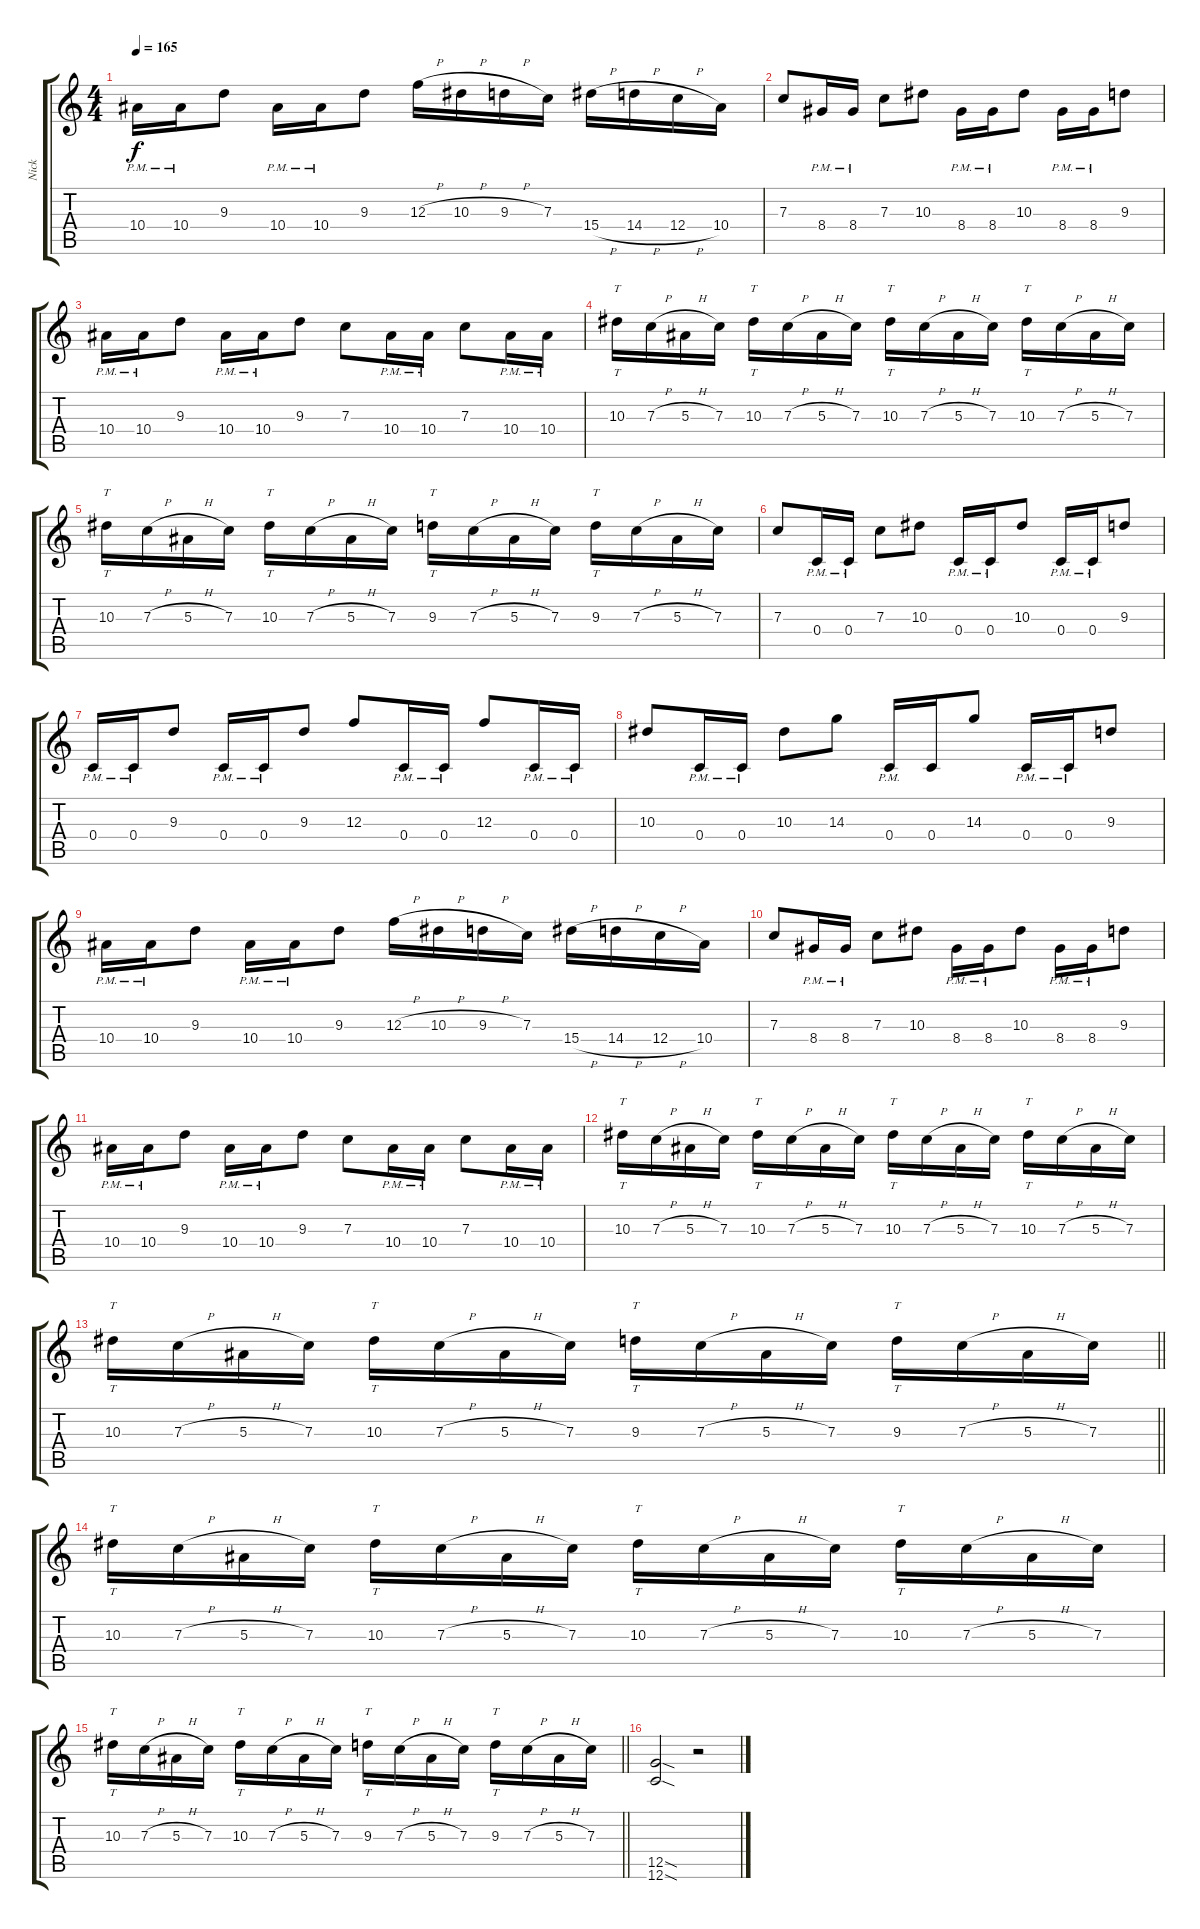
\track ("Nick" "Nick") {instrument distortionguitar}
\staff {score tabs}
\tuning (D4 A3 F3 C3 G2 C2) {hide}
\ts (4 4)
\tempo 165
\clef g2
\ks c
10.4{pm}.16{dy f} 10.4{pm}.16 9.3.8 10.4{pm}.16 10.4{pm}.16 9.3.8 12.3{h}.16 10.3{h}.16 9.3{h}.16 7.3.16 15.4{h}.16 14.4{h}.16 12.4{h}.16 10.4.16 |
7.3.8 8.4{pm}.16 8.4{pm}.16 7.3.8 10.3.8 8.4{pm}.16 8.4{pm}.16 10.3.8 8.4{pm}.16 8.4{pm}.16 9.3.8 |
10.4{pm}.16 10.4{pm}.16 9.3.8 10.4{pm}.16 10.4{pm}.16 9.3.8 7.3.8 10.4{pm}.16 10.4{pm}.16 7.3.8 10.4{pm}.16 10.4{pm}.16 |
10.3.16{tt} 7.3{h}.16 5.3{h}.16 7.3.16 10.3.16{tt} 7.3{h}.16 5.3{h}.16 7.3.16 10.3.16{tt} 7.3{h}.16 5.3{h}.16 7.3.16 10.3.16{tt} 7.3{h}.16 5.3{h}.16 7.3.16 |
10.3.16{tt} 7.3{h}.16 5.3{h}.16 7.3.16 10.3.16{tt} 7.3{h}.16 5.3{h}.16 7.3.16 9.3.16{tt} 7.3{h}.16 5.3{h}.16 7.3.16 9.3.16{tt} 7.3{h}.16 5.3{h}.16 7.3.16 |
7.3.8 0.4{pm}.16 0.4{pm}.16 7.3.8 10.3.8 0.4{pm}.16 0.4{pm}.16 10.3.8 0.4{pm}.16 0.4{pm}.16 9.3.8 |
0.4{pm}.16 0.4{pm}.16 9.3.8 0.4{pm}.16 0.4{pm}.16 9.3.8 12.3.8 0.4{pm}.16 0.4{pm}.16 12.3.8 0.4{pm}.16 0.4{pm}.16 |
10.3.8 0.4{pm}.16 0.4{pm}.16 10.3.8 14.3.8 0.4{pm}.16 0.4.16 14.3.8 0.4{pm}.16 0.4{pm}.16 9.3.8 |
10.4{pm}.16 10.4{pm}.16 9.3.8 10.4{pm}.16 10.4{pm}.16 9.3.8 12.3{h}.16 10.3{h}.16 9.3{h}.16 7.3.16 15.4{h}.16 14.4{h}.16 12.4{h}.16 10.4.16 |
7.3.8 8.4{pm}.16 8.4{pm}.16 7.3.8 10.3.8 8.4{pm}.16 8.4{pm}.16 10.3.8 8.4{pm}.16 8.4{pm}.16 9.3.8 |
10.4{pm}.16 10.4{pm}.16 9.3.8 10.4{pm}.16 10.4{pm}.16 9.3.8 7.3.8 10.4{pm}.16 10.4{pm}.16 7.3.8 10.4{pm}.16 10.4{pm}.16 |
10.3.16{tt balance 4} 7.3{h}.16 5.3{h}.16 7.3.16 10.3.16{tt} 7.3{h}.16 5.3{h}.16 7.3.16 10.3.16{tt} 7.3{h}.16 5.3{h}.16 7.3.16 10.3.16{tt} 7.3{h}.16 5.3{h}.16 7.3.16 |
\barLineRight lightlight
10.3.16{tt} 7.3{h}.16 5.3{h}.16 7.3.16 10.3.16{tt} 7.3{h}.16 5.3{h}.16 7.3.16 9.3.16{tt} 7.3{h}.16 5.3{h}.16 7.3.16 9.3.16{tt} 7.3{h}.16 5.3{h}.16 7.3.16 |
10.3.16{tt} 7.3{h}.16 5.3{h}.16 7.3.16 10.3.16{tt} 7.3{h}.16 5.3{h}.16 7.3.16 10.3.16{tt} 7.3{h}.16 5.3{h}.16 7.3.16 10.3.16{tt} 7.3{h}.16 5.3{h}.16 7.3.16 |
\barLineRight lightlight
10.3.16{tt} 7.3{h}.16 5.3{h}.16 7.3.16 10.3.16{tt} 7.3{h}.16 5.3{h}.16 7.3.16 9.3.16{tt} 7.3{h}.16 5.3{h}.16 7.3.16 9.3.16{tt} 7.3{h}.16 5.3{h}.16 7.3.16 |
(12.5{sod} 12.6{sod}).2{balance 8} r.2
